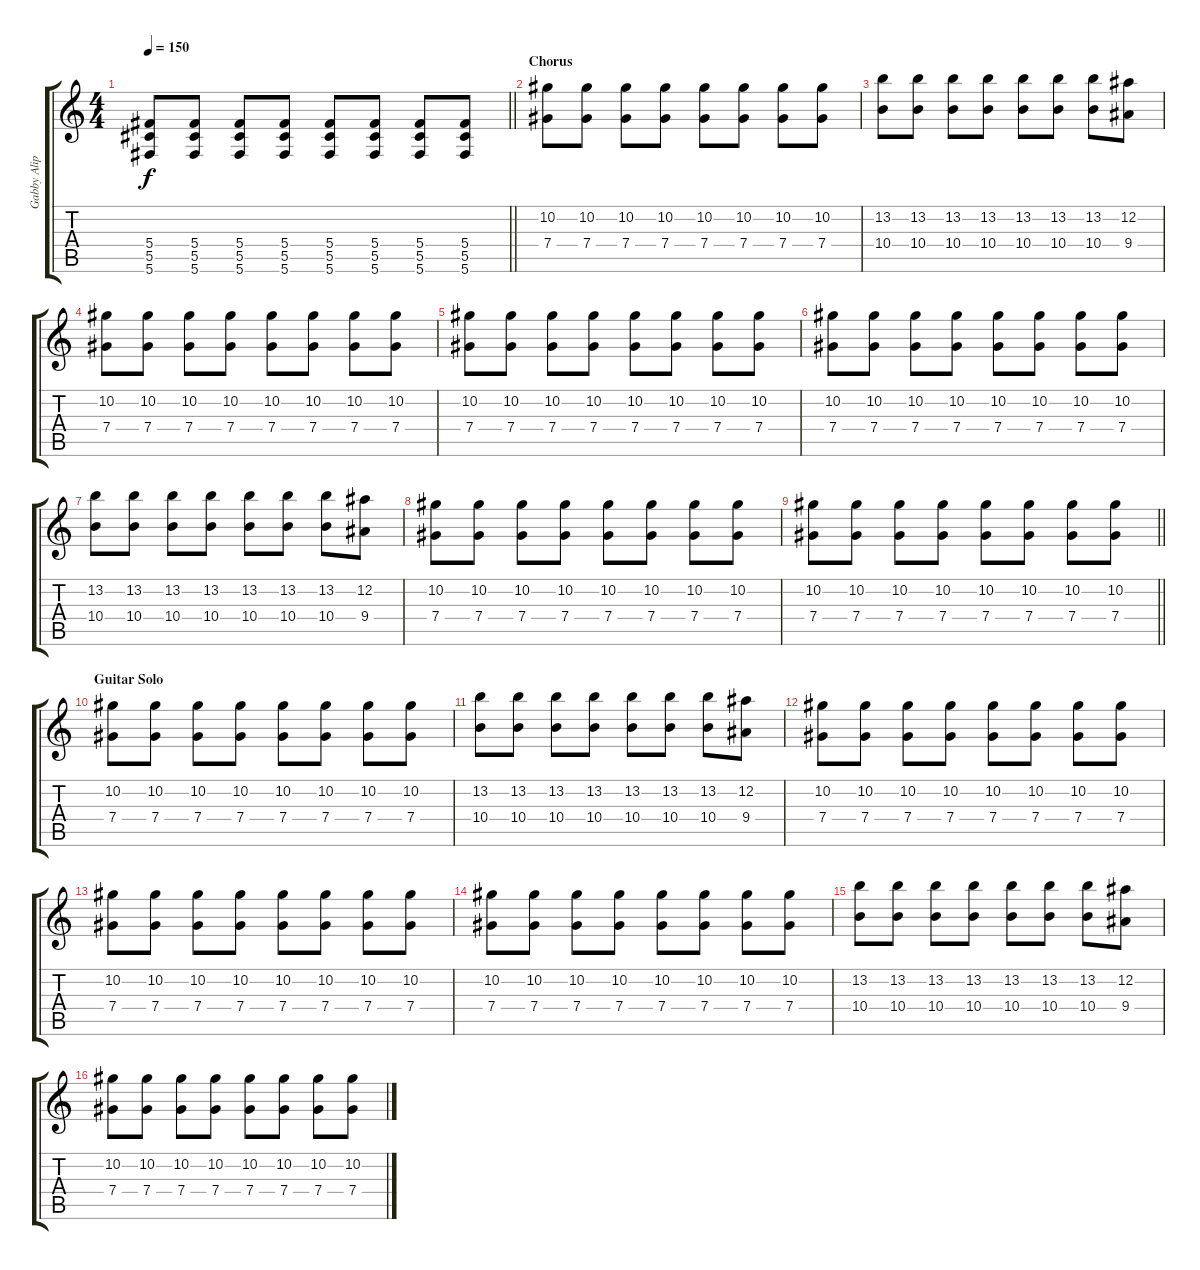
\track ("Gabby Alipe" "Gabby Alip") {instrument distortionguitar}
\staff {score tabs}
\tuning (Eb4 Bb3 Gb3 Db3 Ab2 Db2) {hide}
\ts (4 4)
\tempo 150
\clef g2
\barLineRight lightlight
\ks c
(5.4 5.5 5.6).8{dy f} (5.4 5.5 5.6).8 (5.4 5.5 5.6).8 (5.4 5.5 5.6).8 (5.4 5.5 5.6).8 (5.4 5.5 5.6).8 (5.4 5.5 5.6).8 (5.4 5.5 5.6).8 |
\section ("" "Chorus")
(10.2 7.4).8 (10.2 7.4).8 (10.2 7.4).8 (10.2 7.4).8 (10.2 7.4).8 (10.2 7.4).8 (10.2 7.4).8 (10.2 7.4).8 |
(13.2 10.4).8 (13.2 10.4).8 (13.2 10.4).8 (13.2 10.4).8 (13.2 10.4).8 (13.2 10.4).8 (13.2 10.4).8 (12.2 9.4).8 |
(10.2 7.4).8 (10.2 7.4).8 (10.2 7.4).8 (10.2 7.4).8 (10.2 7.4).8 (10.2 7.4).8 (10.2 7.4).8 (10.2 7.4).8 |
(10.2 7.4).8 (10.2 7.4).8 (10.2 7.4).8 (10.2 7.4).8 (10.2 7.4).8 (10.2 7.4).8 (10.2 7.4).8 (10.2 7.4).8 |
(10.2 7.4).8 (10.2 7.4).8 (10.2 7.4).8 (10.2 7.4).8 (10.2 7.4).8 (10.2 7.4).8 (10.2 7.4).8 (10.2 7.4).8 |
(13.2 10.4).8 (13.2 10.4).8 (13.2 10.4).8 (13.2 10.4).8 (13.2 10.4).8 (13.2 10.4).8 (13.2 10.4).8 (12.2 9.4).8 |
(10.2 7.4).8 (10.2 7.4).8 (10.2 7.4).8 (10.2 7.4).8 (10.2 7.4).8 (10.2 7.4).8 (10.2 7.4).8 (10.2 7.4).8 |
\barLineRight lightlight
(10.2 7.4).8 (10.2 7.4).8 (10.2 7.4).8 (10.2 7.4).8 (10.2 7.4).8 (10.2 7.4).8 (10.2 7.4).8 (10.2 7.4).8 |
\section ("" "Guitar Solo")
(10.2 7.4).8 (10.2 7.4).8 (10.2 7.4).8 (10.2 7.4).8 (10.2 7.4).8 (10.2 7.4).8 (10.2 7.4).8 (10.2 7.4).8 |
(13.2 10.4).8 (13.2 10.4).8 (13.2 10.4).8 (13.2 10.4).8 (13.2 10.4).8 (13.2 10.4).8 (13.2 10.4).8 (12.2 9.4).8 |
(10.2 7.4).8 (10.2 7.4).8 (10.2 7.4).8 (10.2 7.4).8 (10.2 7.4).8 (10.2 7.4).8 (10.2 7.4).8 (10.2 7.4).8 |
(10.2 7.4).8 (10.2 7.4).8 (10.2 7.4).8 (10.2 7.4).8 (10.2 7.4).8 (10.2 7.4).8 (10.2 7.4).8 (10.2 7.4).8 |
(10.2 7.4).8 (10.2 7.4).8 (10.2 7.4).8 (10.2 7.4).8 (10.2 7.4).8 (10.2 7.4).8 (10.2 7.4).8 (10.2 7.4).8 |
(13.2 10.4).8 (13.2 10.4).8 (13.2 10.4).8 (13.2 10.4).8 (13.2 10.4).8 (13.2 10.4).8 (13.2 10.4).8 (12.2 9.4).8 |
(10.2 7.4).8 (10.2 7.4).8 (10.2 7.4).8 (10.2 7.4).8 (10.2 7.4).8 (10.2 7.4).8 (10.2 7.4).8 (10.2 7.4).8
